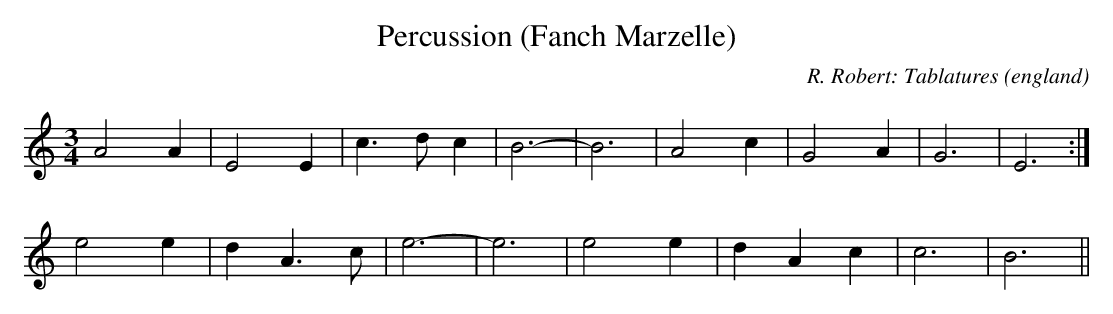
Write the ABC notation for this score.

X:1
T:Percussion (Fanch Marzelle)
O:england
C:R. Robert: Tablatures
M:3/4
L:1/4
K:C
A2A|E2E|c>dc|B3-|B3|A2c|G2A|G3|E3:|
e2e|dA>c|e3-|e3|e2e|dAc|c3|B3||
